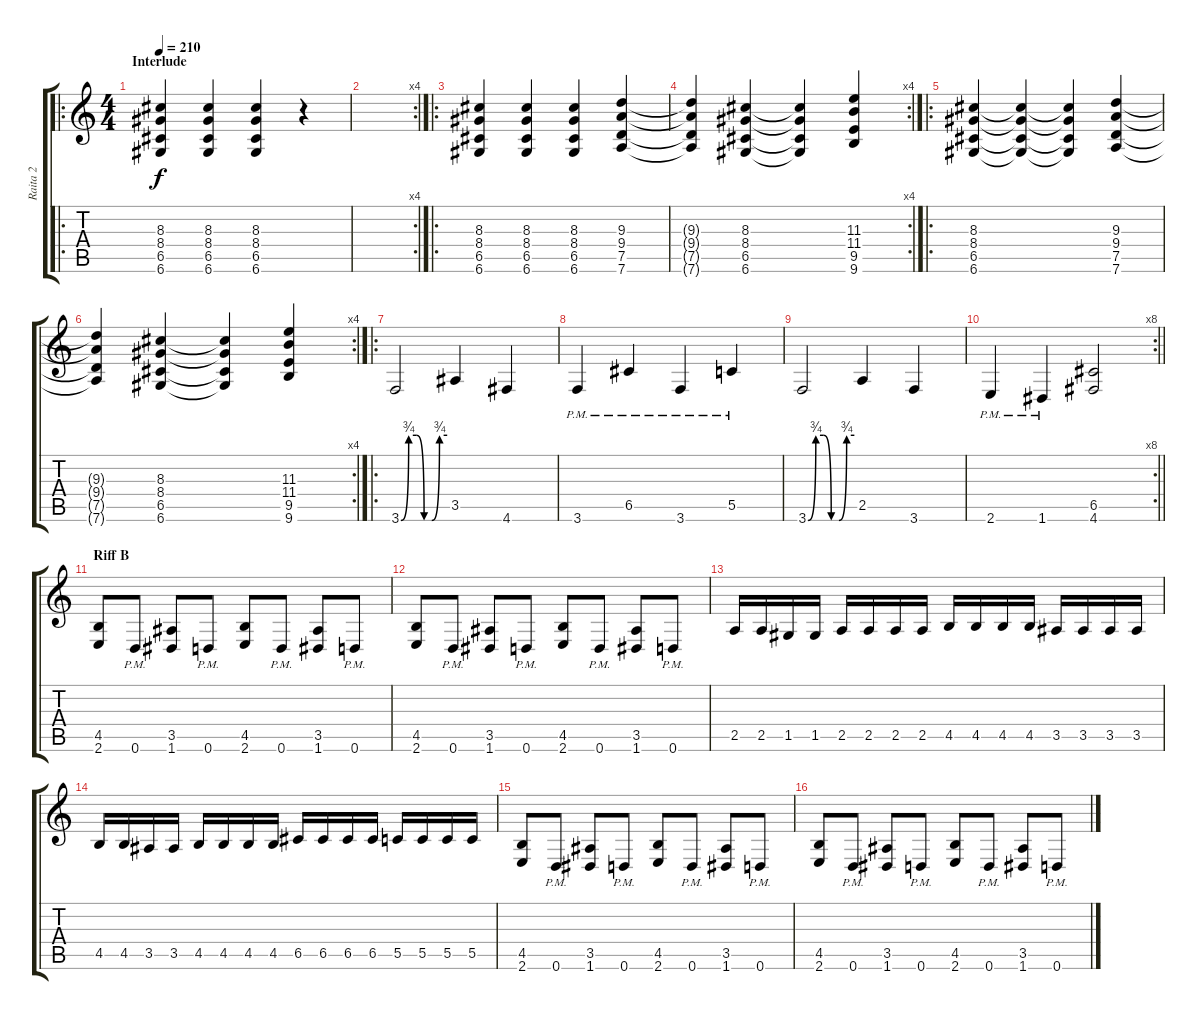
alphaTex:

\track ("Raita 2" "Raita 2") {instrument distortionguitar}
\staff {score tabs}
\tuning (D4 A3 F3 C3 G2 D2) {hide}
\ro
\ts (4 4)
\section ("" "Interlude")
\tempo 210
\clef g2
\ks c
(8.3 8.4 6.5 6.6).4{dy f volume 7} (8.3 8.4 6.5 6.6).4 (8.3 8.4 6.5 6.6).4 r.4 |
\rc 4
|
\ro
(8.3 8.4 6.5 6.6).4 (8.3 8.4 6.5 6.6).4 (8.3 8.4 6.5 6.6).4 (9.3 9.4 7.5 7.6).4 |
\rc 4
(9.3{t} 9.4{t} 7.5{t} 7.6{t}).4 (8.3 8.4 6.5 6.6).4 (8.3{t} 8.4{t} 6.5{t} 6.6{t}).4 (11.3 11.4 9.5 9.6).4 |
\ro
(8.3 8.4 6.5 6.6).4 (8.3{t} 8.4{t} 6.5{t} 6.6{t}).4 (8.3{t} 8.4{t} 6.5{t} 6.6{t}).4 (9.3 9.4 7.5 7.6).4 |
\rc 4
(9.3{t} 9.4{t} 7.5{t} 7.6{t}).4 (8.3 8.4 6.5 6.6).4 (8.3{t} 8.4{t} 6.5{t} 6.6{t}).4 (11.3 11.4 9.5 9.6).4 |
\ro
3.6{be (custom 0 0 10 3 20 3 30 0 40 0 50 3 60 3)}.2{volume 13} 3.5.4 4.6.4 |
3.6{pm}.4 6.5{pm}.4 3.6{pm}.4 5.5{pm}.4 |
3.6{be (custom 0 0 10 3 20 3 30 0 40 0 50 3 60 3)}.2 2.5.4 3.6.4 |
\rc 8
\barLineRight lightlight
2.6{pm}.4 1.6{pm}.4 (6.5 4.6).2 |
\section ("" "Riff B")
(4.5 2.6).8 0.6{pm}.8 (3.5 1.6).8 0.6{pm}.8 (4.5 2.6).8 0.6{pm}.8 (3.5 1.6).8 0.6{pm}.8 |
(4.5 2.6).8 0.6{pm}.8 (3.5 1.6).8 0.6{pm}.8 (4.5 2.6).8 0.6{pm}.8 (3.5 1.6).8 0.6{pm}.8 |
2.5.16 2.5.16 1.5.16 1.5.16 2.5.16 2.5.16 2.5.16 2.5.16 4.5.16 4.5.16 4.5.16 4.5.16 3.5.16 3.5.16 3.5.16 3.5.16 |
4.5.16 4.5.16 3.5.16 3.5.16 4.5.16 4.5.16 4.5.16 4.5.16 6.5.16 6.5.16 6.5.16 6.5.16 5.5.16 5.5.16 5.5.16 5.5.16 |
(4.5 2.6).8 0.6{pm}.8 (3.5 1.6).8 0.6{pm}.8 (4.5 2.6).8 0.6{pm}.8 (3.5 1.6).8 0.6{pm}.8 |
(4.5 2.6).8 0.6{pm}.8 (3.5 1.6).8 0.6{pm}.8 (4.5 2.6).8 0.6{pm}.8 (3.5 1.6).8 0.6{pm}.8
